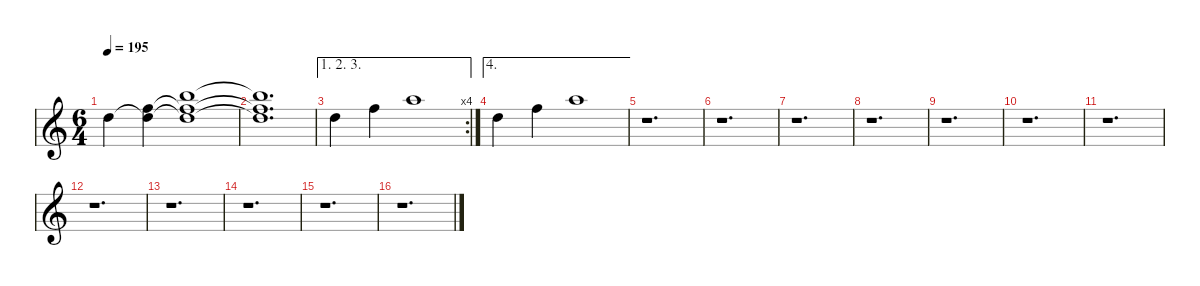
\defaultSystemsLayout 4
\hideDynamics
\bracketExtendMode nobrackets
\singleTrackTrackNamePolicy hidden
\multiTrackTrackNamePolicy hidden
\firstSystemTrackNameMode fullname
\firstSystemTrackNameOrientation horizontal
\otherSystemsTrackNameOrientation horizontal
\track ("Keyboards" "vln.") {instrument stringensemble1}
\staff {score}
\tuning (D4 A3 F3 D3 A2 D2)
\ts (6 4)
\tempo 195
\clef g2
\ks c
21.3.4{dy f instrument acousticgrandpiano beam Down} (20.2 21.3{t}).4{beam Down} (21.1 20.2{t} 21.3{t}).1{beam Down} |
(21.1{t} 20.2{t} 21.3{t}).1{d beam Down} |
\ae (1 2 3)
\rc 4
21.3.4{beam Down} 20.2.4{beam Down} 19.1.1{beam Down} |
\ae 4
21.3.4{beam Down} 20.2.4{beam Down} 19.1.1{beam Down} |
r.1{d beam Down} |
r.1{d beam Down} |
r.1{d beam Down} |
r.1{d beam Down} |
r.1{d beam Down} |
r.1{d beam Down} |
r.1{d beam Down} |
r.1{d beam Down} |
r.1{d beam Down} |
r.1{d beam Down} |
r.1{d beam Down} |
r.1{d beam Down}
